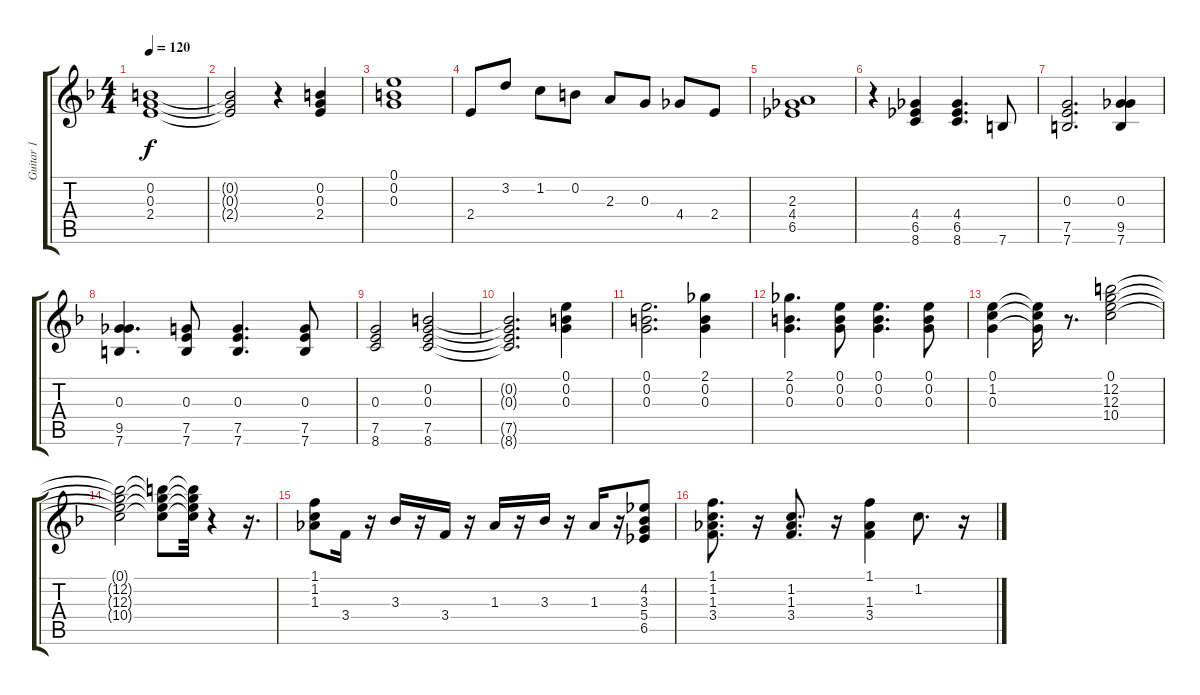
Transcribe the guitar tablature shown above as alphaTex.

\track ("Guitar 1" "Guitar 1") {solo instrument acousticguitarsteel}
\staff {score tabs}
\tuning (E4 B3 G3 D3 A2 E2) {hide}
\ts (4 4)
\tempo 120
\clef g2
\ks dminor
(0.2 0.3 2.4).1{dy f} |
(0.2{t} 0.3{t} 2.4{t}).2 r.4 (0.2 0.3 2.4).4 |
(0.1 0.2 0.3).1 |
2.4.8 3.2.8 1.2.8 0.2.8 2.3.8 0.3.8 4.4.8 2.4.8 |
(2.3 4.4 6.5).1 |
r.4 (4.4 6.5 8.6).4 (4.4 6.5 8.6).4{d} 7.6.8 |
(0.3 7.5 7.6).2{d} (0.3 9.5 7.6).4 |
(0.3 9.5 7.6).4{d} (0.3 7.5 7.6).8 (0.3 7.5 7.6).4{d} (0.3 7.5 7.6).8 |
(0.3 7.5 8.6).2 (0.2 0.3 7.5 8.6).2 |
(0.2{t} 0.3{t} 7.5{t} 8.6{t}).2{d} (0.1 0.2 0.3).4 |
(0.1 0.2 0.3).2{d} (2.1 0.2 0.3).4 |
(2.1 0.2 0.3).4{d} (0.1 0.2 0.3).8 (0.1 0.2 0.3).4{d} (0.1 0.2 0.3).8 |
(0.1 1.2 0.3).4 (0.1{t} 1.2{t} 0.3{t}).16 r.8{d} (0.1 12.2 12.3 10.4).2 |
(0.1{t} 12.2{t} 12.3{t} 10.4{t}).2 (0.1{t} 12.2{t} 12.3{t} 10.4{t}).8 (0.1{t} 12.2{t} 12.3{t} 10.4{t}).32 r.4 r.16{d} |
(1.1 1.2 1.3).8 3.4.16 r.16 3.3.16 r.16 3.4.16 r.16 1.3.16 r.16 3.3.16 r.16 1.3.16 r.16 (4.2 3.3 5.4 6.5).8 |
(1.1 1.2 1.3 3.4).8{d} r.16 (1.2 1.3 3.4).8{d} r.16 (1.1 1.3 3.4).4 1.2.8{d} r.16
